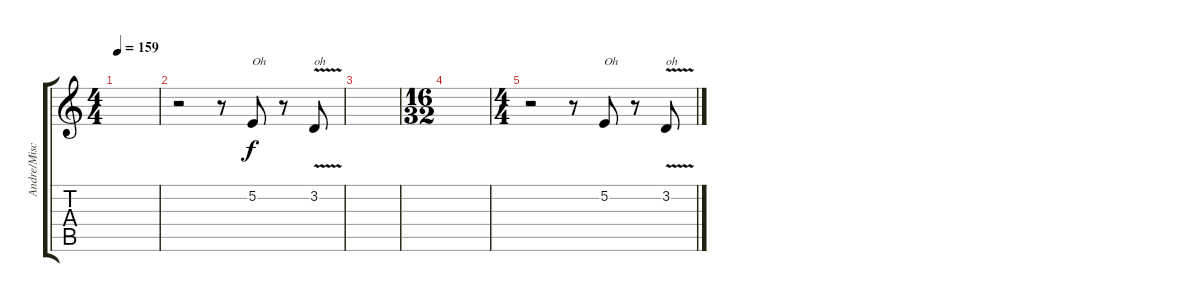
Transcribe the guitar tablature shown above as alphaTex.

\track ("Andre/Misc (Voice)" "Andre/Misc") {instrument altosax}
\staff {score tabs}
\tuning (E4 B3 G3 D3 A2 E2) {hide}
\ts (4 4)
\tempo 159
\clef g2
\ks c
|
r.2 r.8 5.2.8{txt "Oh"} r.8 3.2{v}.8{txt "oh"} |
|
\ts (16 32)
|
\ts (4 4)
r.2 r.8 5.2.8{txt "Oh"} r.8 3.2{v}.8{txt "oh"}
